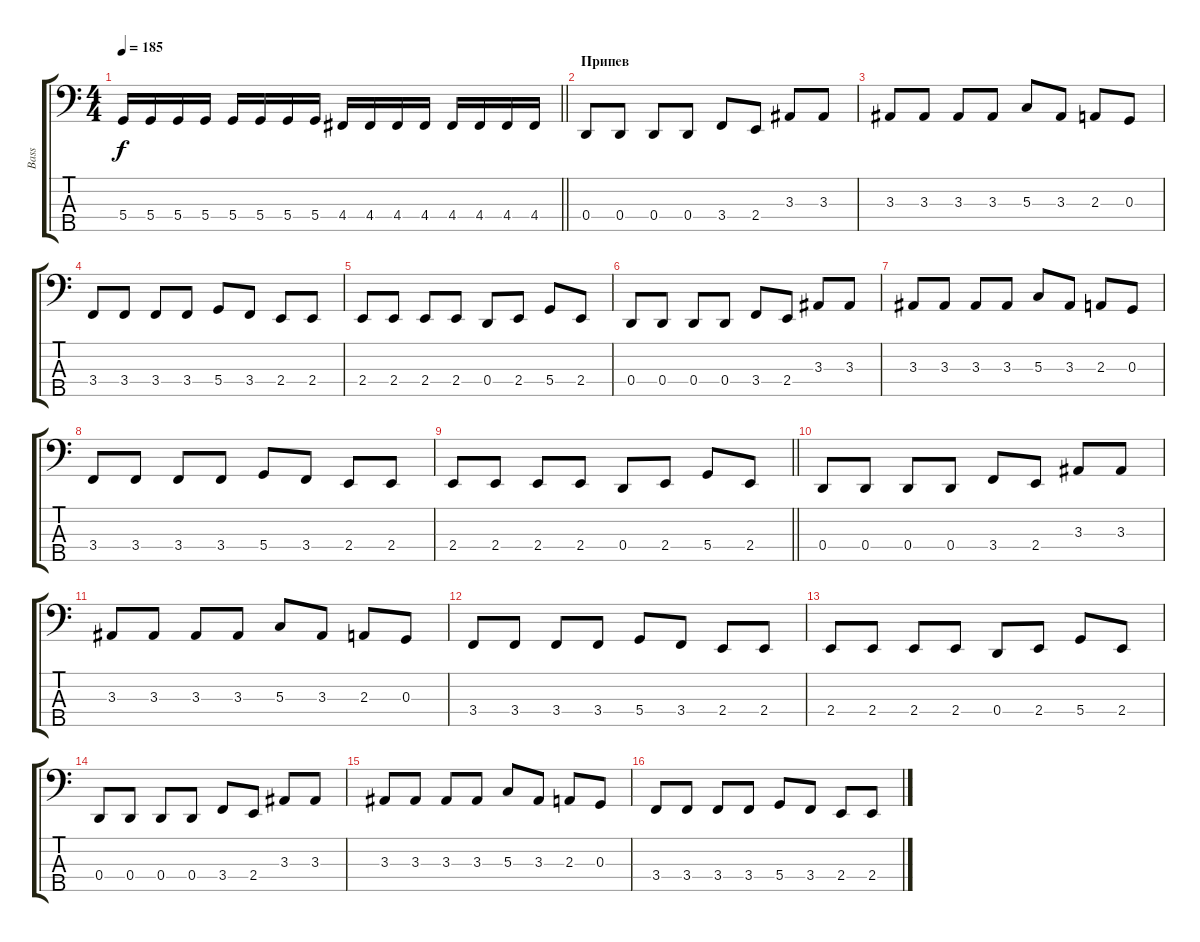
\track ("Bass" "Bass") {instrument electricbasspick}
\staff {score tabs}
\tuning (F2 C2 G1 D1 A0) {hide}
\ts (4 4)
\tempo 185
\clef f4
\barLineRight lightlight
\ks c
5.4.16{dy f} 5.4.16 5.4.16 5.4.16 5.4.16 5.4.16 5.4.16 5.4.16 4.4.16 4.4.16 4.4.16 4.4.16 4.4.16 4.4.16 4.4.16 4.4.16 |
\section ("" "Припев")
0.4.8 0.4.8 0.4.8 0.4.8 3.4.8 2.4.8 3.3.8 3.3.8 |
3.3.8 3.3.8 3.3.8 3.3.8 5.3.8 3.3.8 2.3.8 0.3.8 |
3.4.8 3.4.8 3.4.8 3.4.8 5.4.8 3.4.8 2.4.8 2.4.8 |
2.4.8 2.4.8 2.4.8 2.4.8 0.4.8 2.4.8 5.4.8 2.4.8 |
0.4.8 0.4.8 0.4.8 0.4.8 3.4.8 2.4.8 3.3.8 3.3.8 |
3.3.8 3.3.8 3.3.8 3.3.8 5.3.8 3.3.8 2.3.8 0.3.8 |
3.4.8 3.4.8 3.4.8 3.4.8 5.4.8 3.4.8 2.4.8 2.4.8 |
\barLineRight lightlight
2.4.8 2.4.8 2.4.8 2.4.8 0.4.8 2.4.8 5.4.8 2.4.8 |
0.4.8 0.4.8 0.4.8 0.4.8 3.4.8 2.4.8 3.3.8 3.3.8 |
3.3.8 3.3.8 3.3.8 3.3.8 5.3.8 3.3.8 2.3.8 0.3.8 |
3.4.8 3.4.8 3.4.8 3.4.8 5.4.8 3.4.8 2.4.8 2.4.8 |
2.4.8 2.4.8 2.4.8 2.4.8 0.4.8 2.4.8 5.4.8 2.4.8 |
0.4.8 0.4.8 0.4.8 0.4.8 3.4.8 2.4.8 3.3.8 3.3.8 |
3.3.8 3.3.8 3.3.8 3.3.8 5.3.8 3.3.8 2.3.8 0.3.8 |
3.4.8 3.4.8 3.4.8 3.4.8 5.4.8 3.4.8 2.4.8 2.4.8
